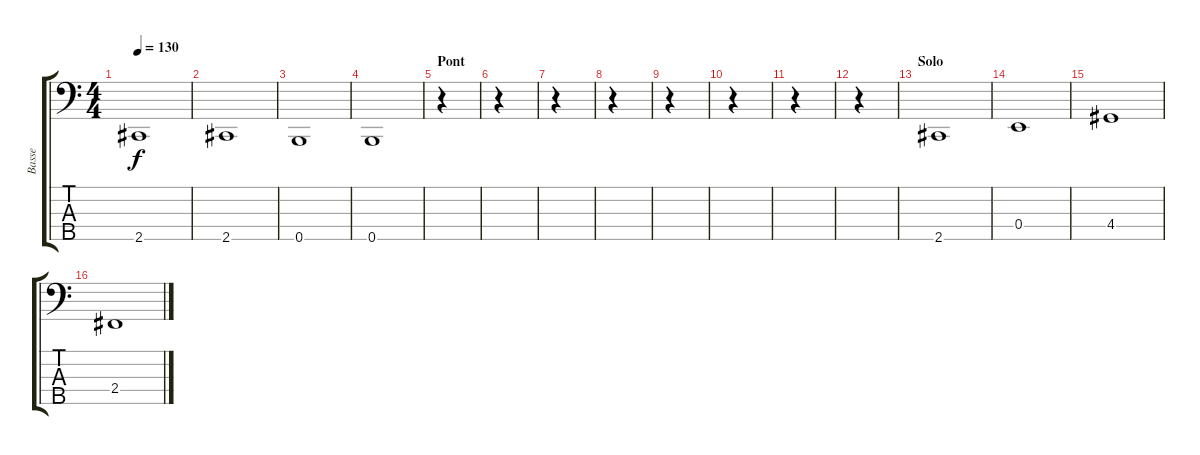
\track ("Basse" "Basse") {instrument electricbassfinger}
\staff {score tabs}
\tuning (G2 D2 A1 E1 B0) {hide}
\ts (4 4)
\tempo 130
\clef f4
\ks c
2.5.1{dy f} |
2.5.1 |
0.5.1 |
0.5.1 |
\section ("" "Pont")
r.4 |
r.4 |
r.4 |
r.4 |
r.4 |
r.4 |
r.4 |
r.4 |
\section ("" "Solo")
2.5.1 |
0.4.1 |
4.4.1 |
2.4.1
